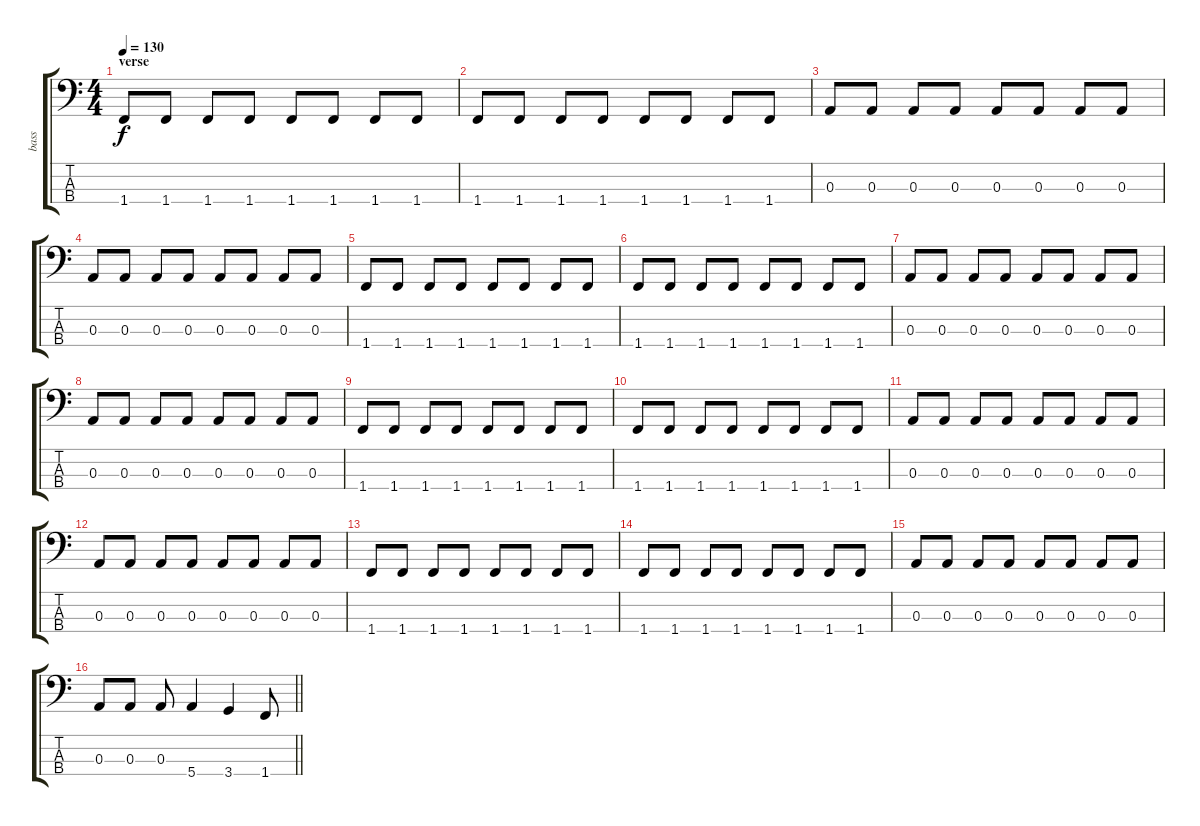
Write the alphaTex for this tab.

\track ("bass" "bass") {instrument electricbassfinger}
\staff {score tabs}
\tuning (G2 D2 A1 E1) {hide}
\ts (4 4)
\section ("" "verse")
\tempo 130
\clef f4
\ks c
1.4.8{dy f} 1.4.8 1.4.8 1.4.8 1.4.8 1.4.8 1.4.8 1.4.8 |
1.4.8 1.4.8 1.4.8 1.4.8 1.4.8 1.4.8 1.4.8 1.4.8 |
0.3.8 0.3.8 0.3.8 0.3.8 0.3.8 0.3.8 0.3.8 0.3.8 |
0.3.8 0.3.8 0.3.8 0.3.8 0.3.8 0.3.8 0.3.8 0.3.8 |
1.4.8 1.4.8 1.4.8 1.4.8 1.4.8 1.4.8 1.4.8 1.4.8 |
1.4.8 1.4.8 1.4.8 1.4.8 1.4.8 1.4.8 1.4.8 1.4.8 |
0.3.8 0.3.8 0.3.8 0.3.8 0.3.8 0.3.8 0.3.8 0.3.8 |
0.3.8 0.3.8 0.3.8 0.3.8 0.3.8 0.3.8 0.3.8 0.3.8 |
1.4.8 1.4.8 1.4.8 1.4.8 1.4.8 1.4.8 1.4.8 1.4.8 |
1.4.8 1.4.8 1.4.8 1.4.8 1.4.8 1.4.8 1.4.8 1.4.8 |
0.3.8 0.3.8 0.3.8 0.3.8 0.3.8 0.3.8 0.3.8 0.3.8 |
0.3.8 0.3.8 0.3.8 0.3.8 0.3.8 0.3.8 0.3.8 0.3.8 |
1.4.8 1.4.8 1.4.8 1.4.8 1.4.8 1.4.8 1.4.8 1.4.8 |
1.4.8 1.4.8 1.4.8 1.4.8 1.4.8 1.4.8 1.4.8 1.4.8 |
0.3.8 0.3.8 0.3.8 0.3.8 0.3.8 0.3.8 0.3.8 0.3.8 |
\barLineRight lightlight
0.3.8 0.3.8 0.3.8 5.4.4 3.4.4 1.4.8
